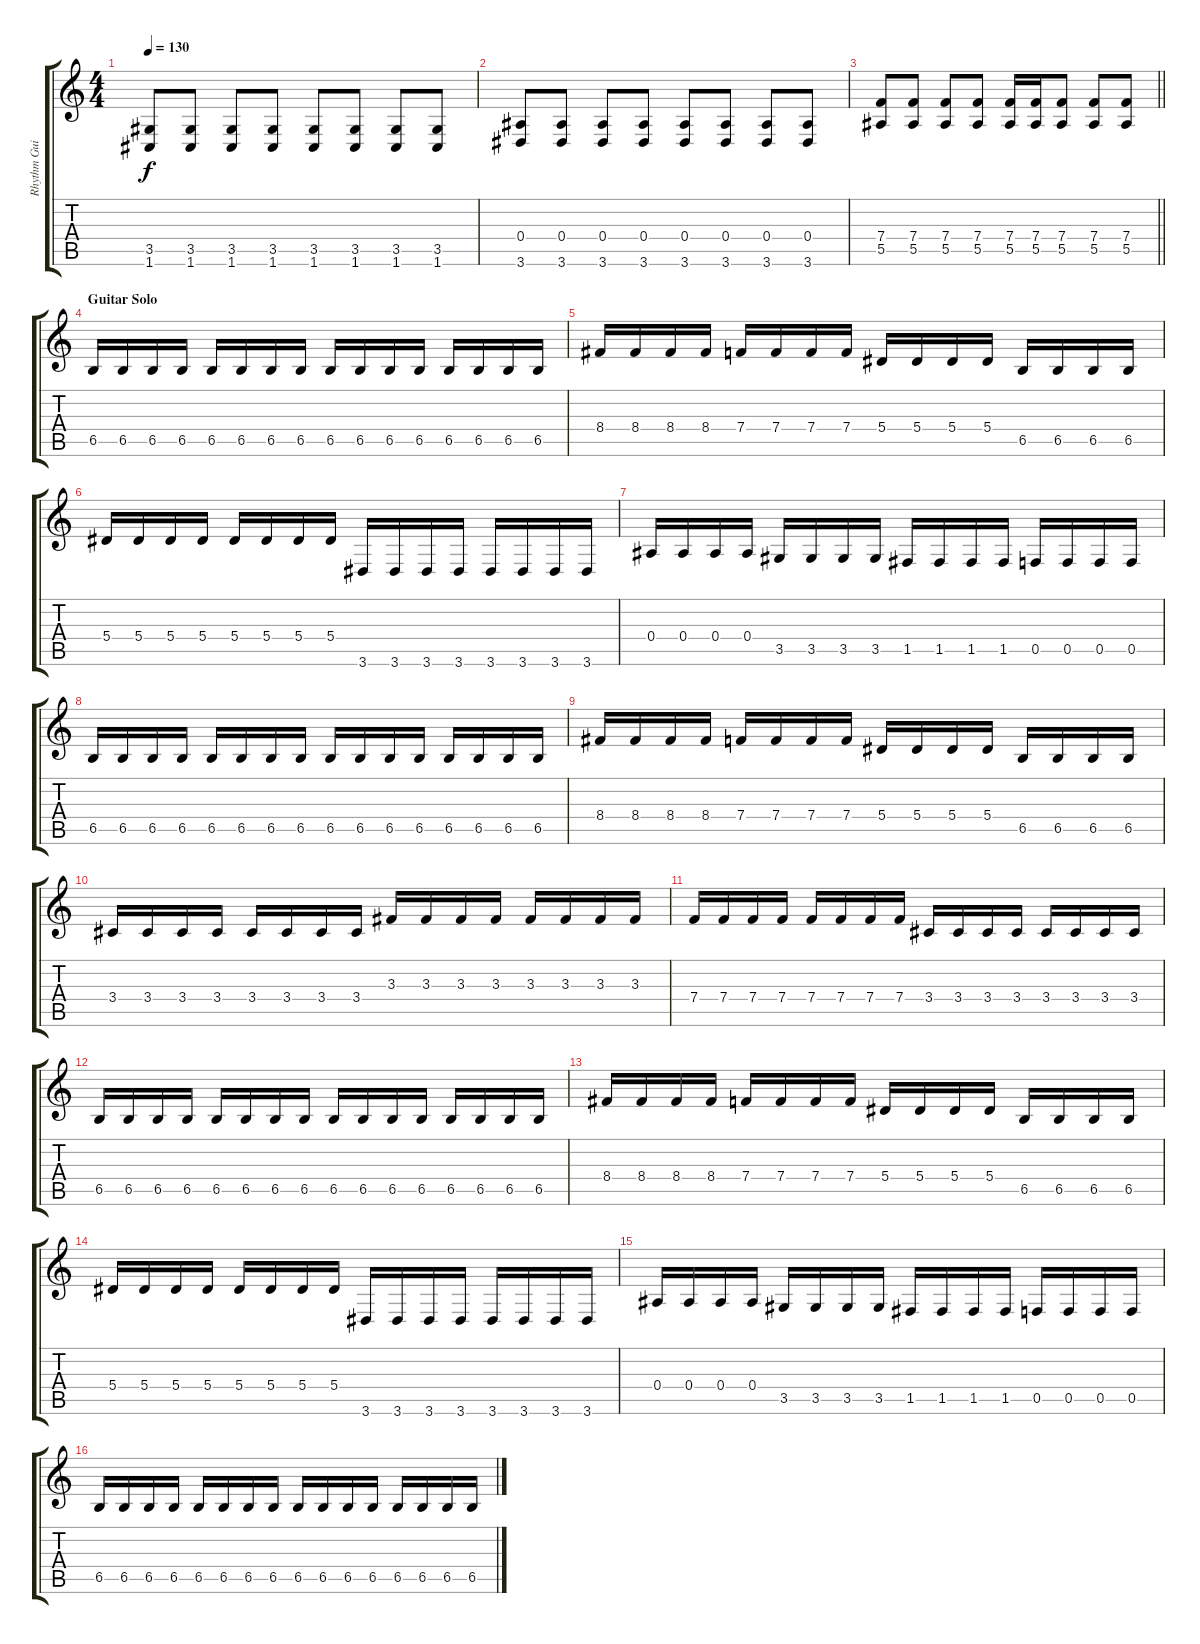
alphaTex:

\track ("Rhythm Guitar" "Rhythm Gui") {instrument distortionguitar}
\staff {score tabs}
\tuning (C4 G3 Eb3 Bb2 F2 C2) {hide}
\ts (4 4)
\tempo 130
\clef g2
\ks c
(3.5 1.6).8{dy f} (3.5 1.6).8 (3.5 1.6).8 (3.5 1.6).8 (3.5 1.6).8 (3.5 1.6).8 (3.5 1.6).8 (3.5 1.6).8 |
(0.4 3.6).8 (0.4 3.6).8 (0.4 3.6).8 (0.4 3.6).8 (0.4 3.6).8 (0.4 3.6).8 (0.4 3.6).8 (0.4 3.6).8 |
\barLineRight lightlight
(7.4 5.5).8 (7.4 5.5).8 (7.4 5.5).8 (7.4 5.5).8 (7.4 5.5).16 (7.4 5.5).16 (7.4 5.5).8 (7.4 5.5).8 (7.4 5.5).8 |
\section ("" "Guitar Solo")
6.5.16 6.5.16 6.5.16 6.5.16 6.5.16 6.5.16 6.5.16 6.5.16 6.5.16 6.5.16 6.5.16 6.5.16 6.5.16 6.5.16 6.5.16 6.5.16 |
8.4.16 8.4.16 8.4.16 8.4.16 7.4.16 7.4.16 7.4.16 7.4.16 5.4.16 5.4.16 5.4.16 5.4.16 6.5.16 6.5.16 6.5.16 6.5.16 |
5.4.16 5.4.16 5.4.16 5.4.16 5.4.16 5.4.16 5.4.16 5.4.16 3.6.16 3.6.16 3.6.16 3.6.16 3.6.16 3.6.16 3.6.16 3.6.16 |
0.4.16 0.4.16 0.4.16 0.4.16 3.5.16 3.5.16 3.5.16 3.5.16 1.5.16 1.5.16 1.5.16 1.5.16 0.5.16 0.5.16 0.5.16 0.5.16 |
6.5.16 6.5.16 6.5.16 6.5.16 6.5.16 6.5.16 6.5.16 6.5.16 6.5.16 6.5.16 6.5.16 6.5.16 6.5.16 6.5.16 6.5.16 6.5.16 |
8.4.16 8.4.16 8.4.16 8.4.16 7.4.16 7.4.16 7.4.16 7.4.16 5.4.16 5.4.16 5.4.16 5.4.16 6.5.16 6.5.16 6.5.16 6.5.16 |
3.4.16 3.4.16 3.4.16 3.4.16 3.4.16 3.4.16 3.4.16 3.4.16 3.3.16 3.3.16 3.3.16 3.3.16 3.3.16 3.3.16 3.3.16 3.3.16 |
7.4.16 7.4.16 7.4.16 7.4.16 7.4.16 7.4.16 7.4.16 7.4.16 3.4.16 3.4.16 3.4.16 3.4.16 3.4.16 3.4.16 3.4.16 3.4.16 |
6.5.16 6.5.16 6.5.16 6.5.16 6.5.16 6.5.16 6.5.16 6.5.16 6.5.16 6.5.16 6.5.16 6.5.16 6.5.16 6.5.16 6.5.16 6.5.16 |
8.4.16 8.4.16 8.4.16 8.4.16 7.4.16 7.4.16 7.4.16 7.4.16 5.4.16 5.4.16 5.4.16 5.4.16 6.5.16 6.5.16 6.5.16 6.5.16 |
5.4.16 5.4.16 5.4.16 5.4.16 5.4.16 5.4.16 5.4.16 5.4.16 3.6.16 3.6.16 3.6.16 3.6.16 3.6.16 3.6.16 3.6.16 3.6.16 |
0.4.16 0.4.16 0.4.16 0.4.16 3.5.16 3.5.16 3.5.16 3.5.16 1.5.16 1.5.16 1.5.16 1.5.16 0.5.16 0.5.16 0.5.16 0.5.16 |
6.5.16 6.5.16 6.5.16 6.5.16 6.5.16 6.5.16 6.5.16 6.5.16 6.5.16 6.5.16 6.5.16 6.5.16 6.5.16 6.5.16 6.5.16 6.5.16
